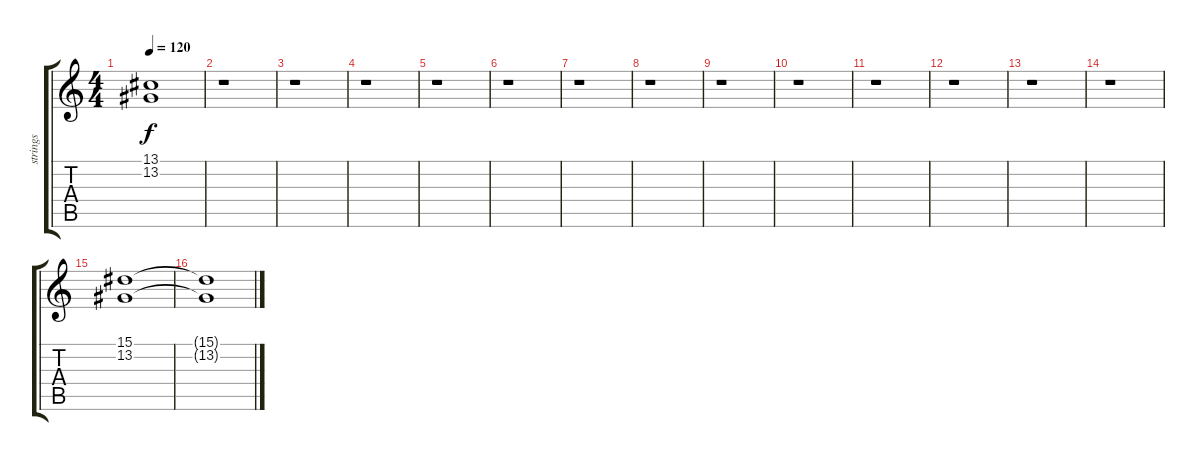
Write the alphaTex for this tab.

\track ("strings" "strings") {instrument tremolostrings}
\staff {score tabs}
\tuning (C4 G3 Eb3 Bb2 F2 C2) {hide}
\ts (4 4)
\tempo 120
\clef g2
\ks c
(13.1 13.2).1{dy f} |
r.1 |
r.1 |
r.1 |
r.1 |
r.1 |
r.1 |
r.1 |
r.1 |
r.1 |
r.1 |
r.1 |
r.1 |
r.1 |
(15.1 13.2).1 |
(15.1{t} 13.2{t}).1
